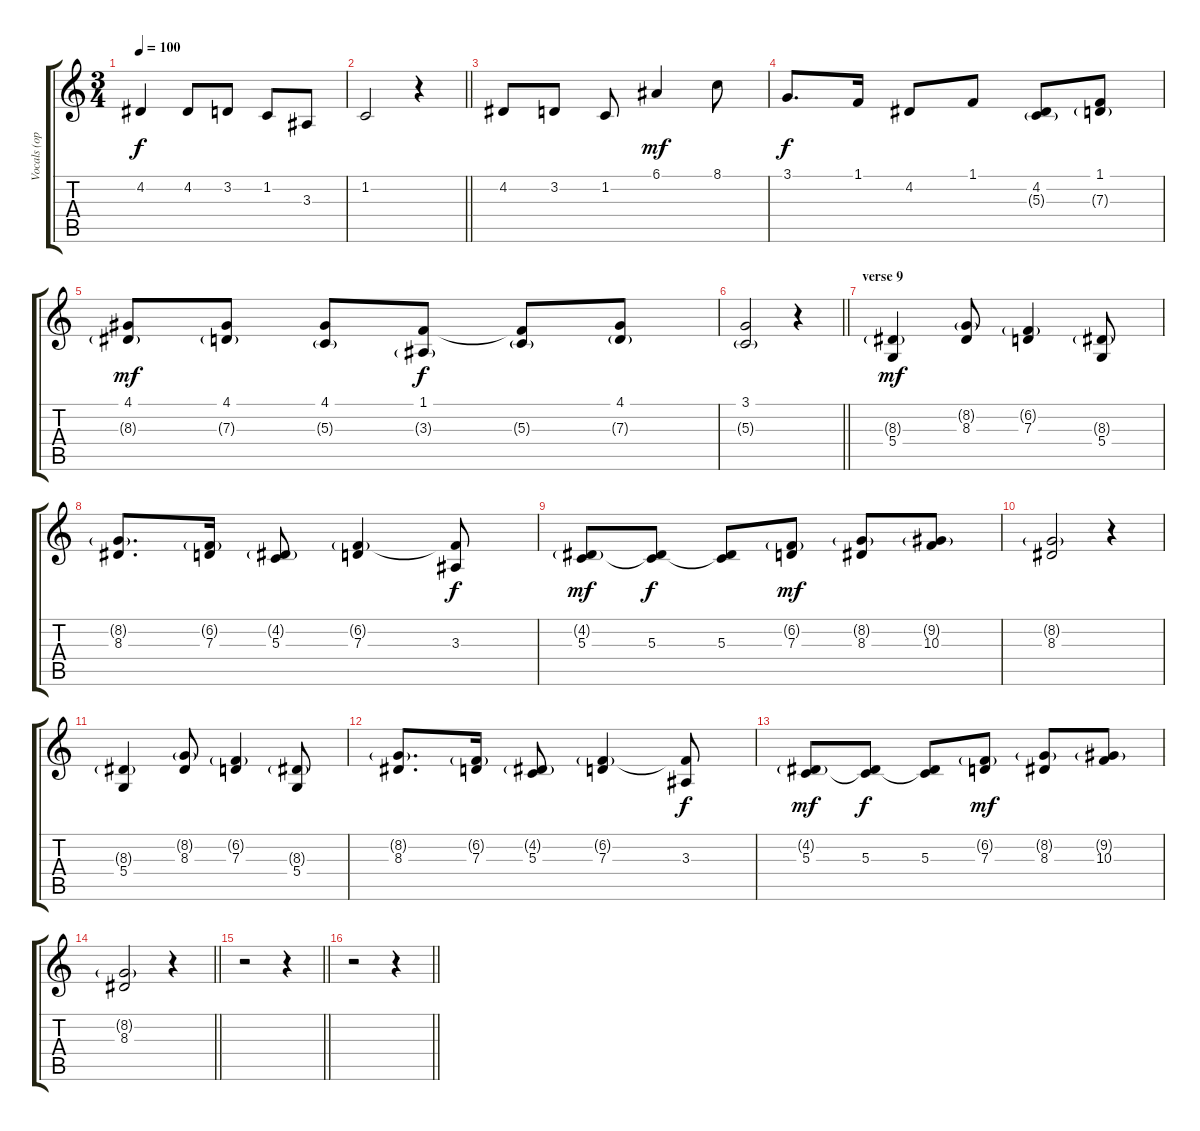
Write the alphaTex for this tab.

\track ("Vocals (optional)" "Vocals (op") {instrument bassoon}
\staff {score tabs}
\tuning (E4 B3 G3 D3 A2 E2) {hide}
\ts (3 4)
\tempo 100
\clef g2
\ks c
4.2.4{dy f} 4.2.8 3.2.8 1.2.8 3.3.8 |
\barLineRight lightlight
1.2.2 r.4 |
4.2.8 3.2.8 1.2.8 6.1.4{dy mf} 8.1.8 |
3.1.8{d dy f} 1.1.16 4.2.8 1.1.8 (4.2 5.3{g}).8 (1.1 7.3{g}).8 |
(4.1 8.3{g}).8{dy mf} (4.1 7.3{g}).8 (4.1 5.3{g}).8 (1.1 3.3{g}).8{dy f} (1.1{t} 5.3{g}).8 (4.1 7.3{g}).8 |
\barLineRight lightlight
(3.1 5.3{g}).2 r.4 |
\section ("" "verse 9")
(8.3{g} 5.4).4{dy mf} (8.2{g} 8.3).8 (6.2{g} 7.3).4 (8.3{g} 5.4).8 |
(8.2{g} 8.3).8{d} (6.2{g} 7.3).16 (4.2{g} 5.3).8 (6.2{g} 7.3).4 (6.2{t} 3.3).8{dy f} |
(4.2{g} 5.3).8{dy mf} (4.2{t} 5.3).8{dy f} (4.2{t} 5.3).8 (6.2{g} 7.3).8{dy mf} (8.2{g} 8.3).8 (9.2{g} 10.3).8 |
(8.2{g} 8.3).2 r.4 |
(8.3{g} 5.4).4 (8.2{g} 8.3).8 (6.2{g} 7.3).4 (8.3{g} 5.4).8 |
(8.2{g} 8.3).8{d} (6.2{g} 7.3).16 (4.2{g} 5.3).8 (6.2{g} 7.3).4 (6.2{t} 3.3).8{dy f} |
(4.2{g} 5.3).8{dy mf} (4.2{t} 5.3).8{dy f} (4.2{t} 5.3).8 (6.2{g} 7.3).8{dy mf} (8.2{g} 8.3).8 (9.2{g} 10.3).8 |
\barLineRight lightlight
(8.2{g} 8.3).2 r.4 |
\section ("" "")
\barLineRight lightlight
r.2 r.4 |
\barLineRight lightlight
r.2 r.4
